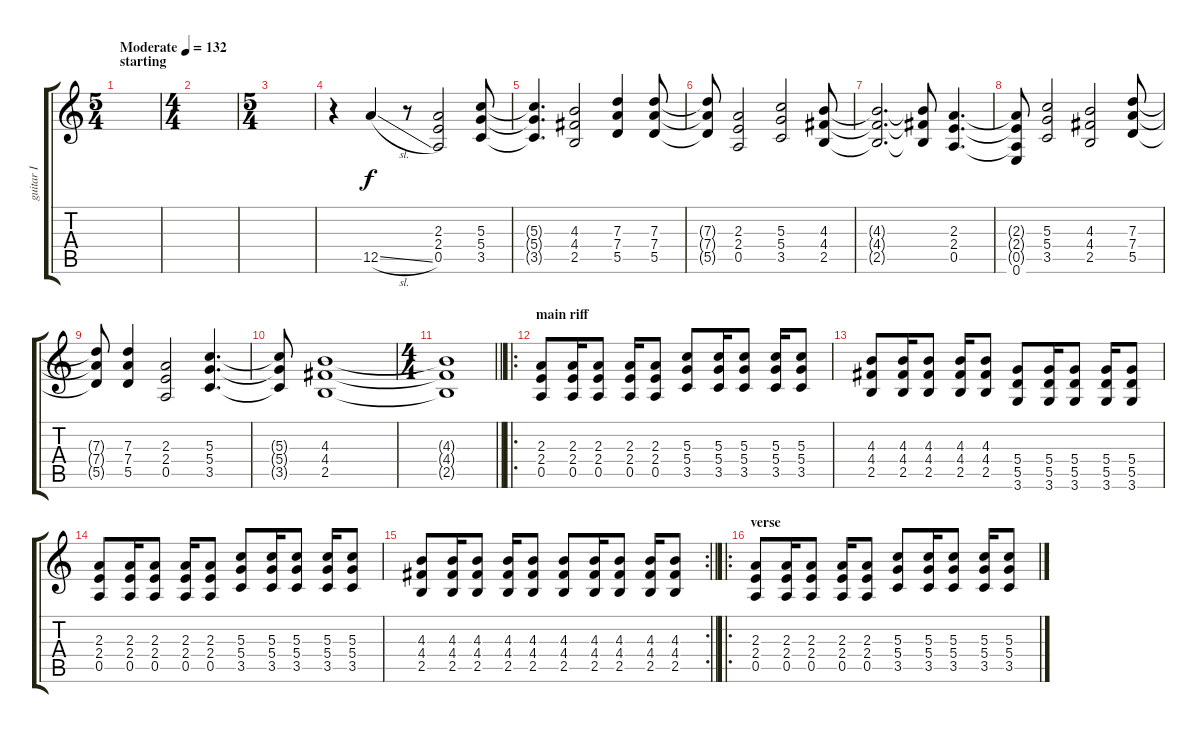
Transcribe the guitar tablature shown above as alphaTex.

\track ("guitar I" "guitar I") {instrument distortionguitar}
\staff {score tabs}
\tuning (E4 B3 G3 D3 A2 E2) {hide}
\ts (5 4)
\section ("" "starting")
\tempo (132 "Moderate")
\clef g2
\ks c
|
\ts (4 4)
|
\ts (5 4)
|
r.4 12.5{sl}.4 r.8 (2.3 2.4 0.5).2 (5.3 5.4 3.5).8 |
(5.3{t} 5.4{t} 3.5{t}).4{d} (4.3 4.4 2.5).2 (7.3 7.4 5.5).4 (7.3 7.4 5.5).8 |
(7.3{t} 7.4{t} 5.5{t}).8 (2.3 2.4 0.5).2 (5.3 5.4 3.5).2 (4.3 4.4 2.5).8 |
(4.3{t} 4.4{t} 2.5{t}).2{d} (4.3{t} 4.4{t} 2.5{t}).8 (2.3 2.4 0.5).4{d} |
(2.3{t} 2.4{t} 0.5{t} 0.6).8 (5.3 5.4 3.5).2 (4.3 4.4 2.5).2 (7.3 7.4 5.5).8 |
(7.3{t} 7.4{t} 5.5{t}).8 (7.3 7.4 5.5).4 (2.3 2.4 0.5).2 (5.3 5.4 3.5).4{d} |
(5.3{t} 5.4{t} 3.5{t}).8 (4.3 4.4 2.5).1 |
\ts (4 4)
\barLineRight lightlight
(4.3{t} 4.4{t} 2.5{t}).1 |
\ro
\section ("" "main riff")
(2.3 2.4 0.5).8 (2.3 2.4 0.5).16 (2.3 2.4 0.5).8 (2.3 2.4 0.5).16 (2.3 2.4 0.5).8 (5.3 5.4 3.5).8 (5.3 5.4 3.5).16 (5.3 5.4 3.5).8 (5.3 5.4 3.5).16 (5.3 5.4 3.5).8 |
(4.3 4.4 2.5).8 (4.3 4.4 2.5).16 (4.3 4.4 2.5).8 (4.3 4.4 2.5).16 (4.3 4.4 2.5).8 (5.4 5.5 3.6).8 (5.4 5.5 3.6).16 (5.4 5.5 3.6).8 (5.4 5.5 3.6).16 (5.4 5.5 3.6).8 |
(2.3 2.4 0.5).8 (2.3 2.4 0.5).16 (2.3 2.4 0.5).8 (2.3 2.4 0.5).16 (2.3 2.4 0.5).8 (5.3 5.4 3.5).8 (5.3 5.4 3.5).16 (5.3 5.4 3.5).8 (5.3 5.4 3.5).16 (5.3 5.4 3.5).8 |
\rc 2
\barLineRight lightlight
(4.3 4.4 2.5).8 (4.3 4.4 2.5).16 (4.3 4.4 2.5).8 (4.3 4.4 2.5).16 (4.3 4.4 2.5).8 (4.3 4.4 2.5).8 (4.3 4.4 2.5).16 (4.3 4.4 2.5).8 (4.3 4.4 2.5).16 (4.3 4.4 2.5).8 |
\ro
\section ("" "verse")
(2.3 2.4 0.5).8 (2.3 2.4 0.5).16 (2.3 2.4 0.5).8 (2.3 2.4 0.5).16 (2.3 2.4 0.5).8 (5.3 5.4 3.5).8 (5.3 5.4 3.5).16 (5.3 5.4 3.5).8 (5.3 5.4 3.5).16 (5.3 5.4 3.5).8
